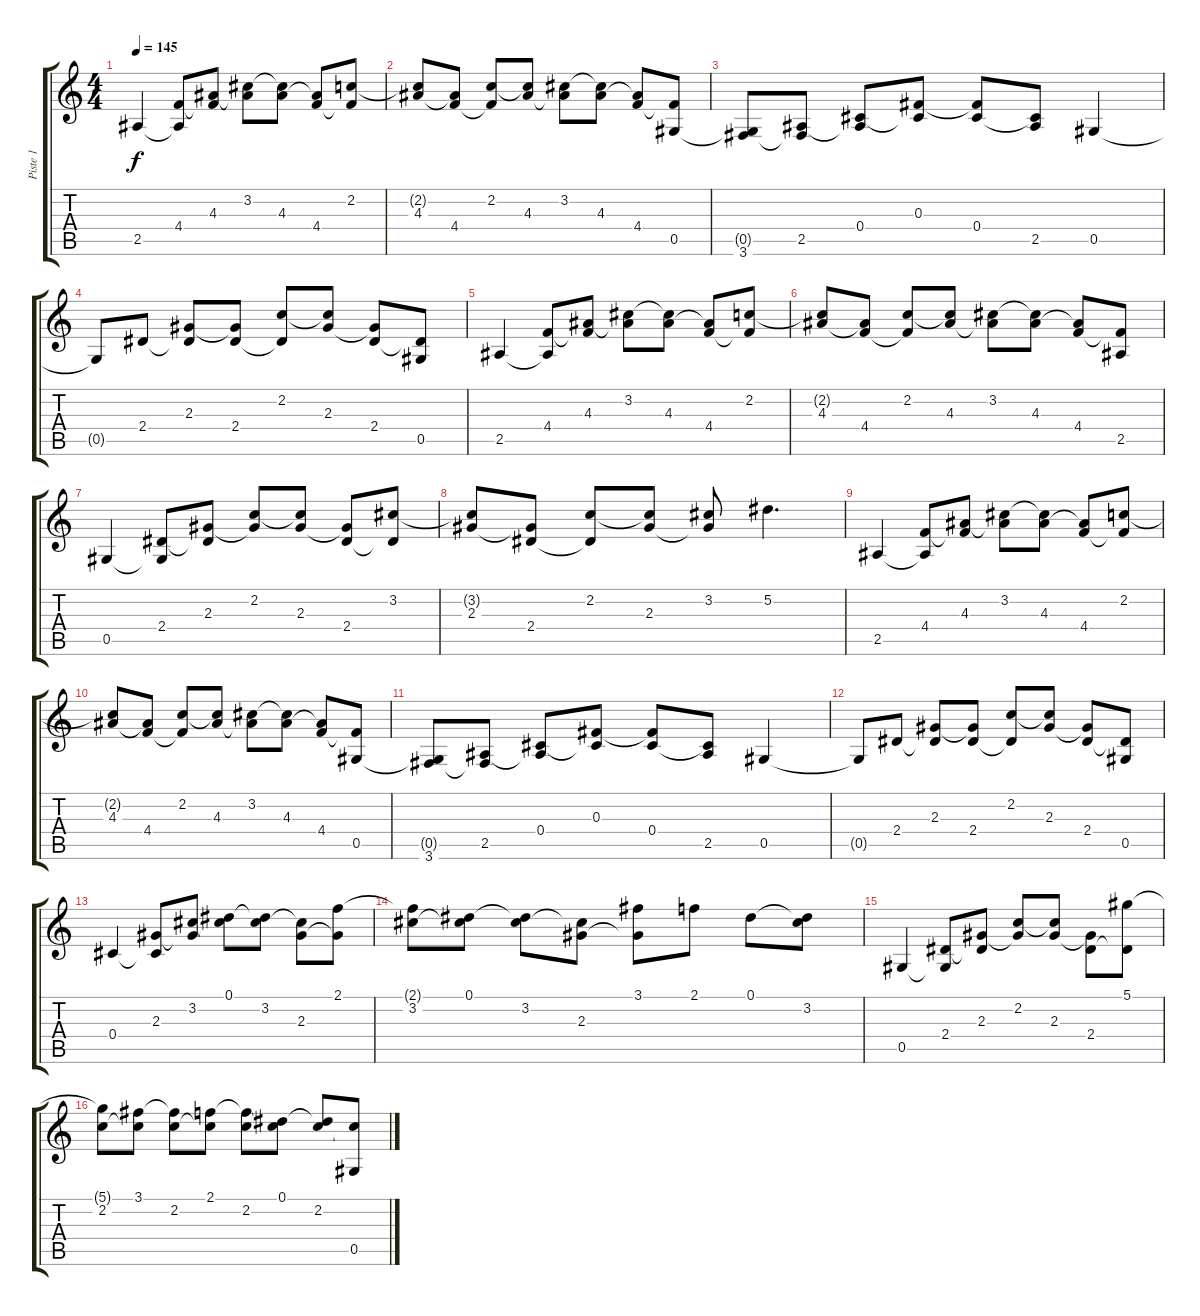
\track ("Piste 1" "Piste 1") {instrument acousticguitarsteel}
\staff {score tabs}
\tuning (Eb4 Bb3 Gb3 Db3 Ab2 Eb2) {hide}
\ts (4 4)
\tempo 145
\clef g2
\ks c
2.5.4{dy f} (4.4 2.5{t}).8 (4.3 4.4{t}).8 (3.2 4.3{t}).8 (3.2{t} 4.3).8 (4.3{t} 4.4).8 (2.2 4.4{t}).8 |
(2.2{t} 4.3).8 (4.3{t} 4.4).8 (2.2 4.4{t}).8 (2.2{t} 4.3).8 (3.2 4.3{t}).8 (3.2{t} 4.3).8 (4.3{t} 4.4).8 (4.4{t} 0.5).8 |
(0.5{t} 3.6).8 (2.5 3.6{t}).8 (0.4 2.5{t}).8 (0.3 0.4{t}).8 (0.3{t} 0.4).8 (0.4{t} 2.5).8 0.5.4 |
0.5{t}.8 2.4.8 (2.3 2.4{t}).8 (2.3{t} 2.4).8 (2.2 2.4{t}).8 (2.2{t} 2.3).8 (2.3{t} 2.4).8 (2.4{t} 0.5).8 |
2.5.4 (4.4 2.5{t}).8 (4.3 4.4{t}).8 (3.2 4.3{t}).8 (3.2{t} 4.3).8 (4.3{t} 4.4).8 (2.2 4.4{t}).8 |
(2.2{t} 4.3).8 (4.3{t} 4.4).8 (2.2 4.4{t}).8 (2.2{t} 4.3).8 (3.2 4.3{t}).8 (3.2{t} 4.3).8 (4.3{t} 4.4).8 (4.4{t} 2.5).8 |
0.5.4 (2.4 0.5{t}).8 (2.3 2.4{t}).8 (2.2 2.3{t}).8 (2.2{t} 2.3).8 (2.3{t} 2.4).8 (3.2 2.4{t}).8 |
(3.2{t} 2.3).8 (2.3{t} 2.4).8 (2.2 2.4{t}).8 (2.2{t} 2.3).8 (3.2 2.3{t}).8 5.2.4{d} |
2.5.4 (4.4 2.5{t}).8 (4.3 4.4{t}).8 (3.2 4.3{t}).8 (3.2{t} 4.3).8 (4.3{t} 4.4).8 (2.2 4.4{t}).8 |
(2.2{t} 4.3).8 (4.3{t} 4.4).8 (2.2 4.4{t}).8 (2.2{t} 4.3).8 (3.2 4.3{t}).8 (3.2{t} 4.3).8 (4.3{t} 4.4).8 (4.4{t} 0.5).8 |
(0.5{t} 3.6).8 (2.5 3.6{t}).8 (0.4 2.5{t}).8 (0.3 0.4{t}).8 (0.3{t} 0.4).8 (0.4{t} 2.5).8 0.5.4 |
0.5{t}.8 2.4.8 (2.3 2.4{t}).8 (2.3{t} 2.4).8 (2.2 2.4{t}).8 (2.2{t} 2.3).8 (2.3{t} 2.4).8 (2.4{t} 0.5).8 |
0.4.4 (2.3 0.4{t}).8 (3.2 2.3{t}).8 (0.1 3.2{t}).8 (0.1{t} 3.2).8 (3.2{t} 2.3).8 (2.1 2.3{t}).8 |
(2.1{t} 3.2).8 (0.1 3.2{t}).8 (0.1{t} 3.2).8 (3.2{t} 2.3).8 (3.1 2.3{t}).8 2.1.8 0.1.8 (0.1{t} 3.2).8 |
0.5.4 (2.4 0.5{t}).8 (2.3 2.4{t}).8 (2.2 2.3{t}).8 (2.2{t} 2.3).8 (2.3{t} 2.4).8 (5.1 2.4{t}).8 |
(5.1{t} 2.2).8 (3.1 2.2{t}).8 (3.1{t} 2.2).8 (2.1 2.2{t}).8 (2.1{t} 2.2).8 (0.1 2.2{t}).8 (0.1{t} 2.2).8 (2.2{t} 0.5).8
